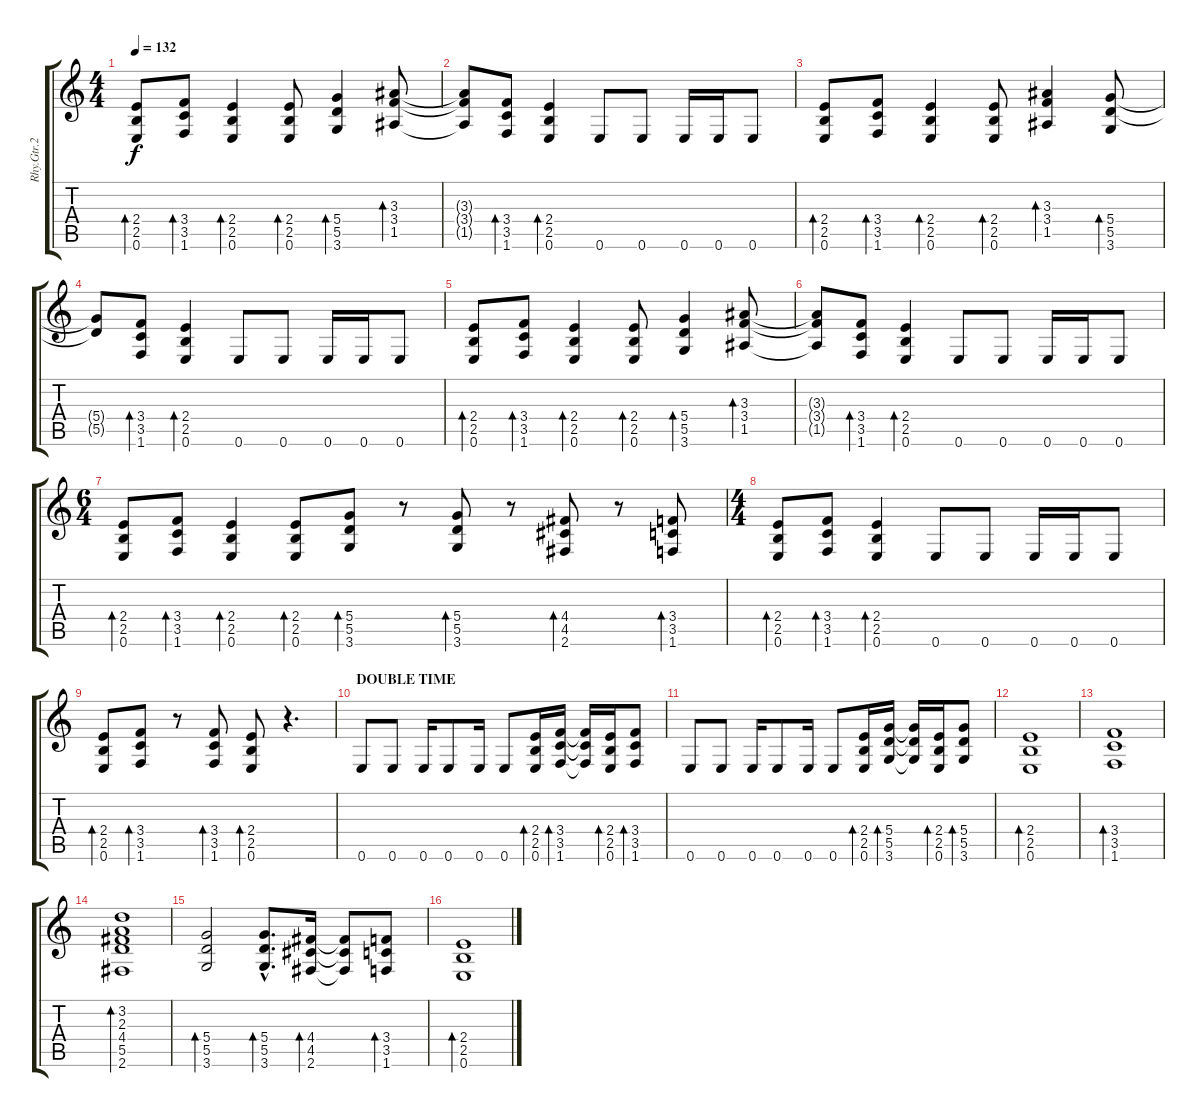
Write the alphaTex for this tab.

\track ("Rhy.Gtr.2" "Rhy.Gtr.2") {instrument distortionguitar}
\staff {score tabs}
\tuning (E4 B3 G3 D3 A2 E2) {hide}
\ts (4 4)
\tempo 132
\clef g2
\ks c
(2.4 2.5 0.6).8{bd 30 dy f} (3.4 3.5 1.6).8{bd 30} (2.4 2.5 0.6).4{bd 30} (2.4 2.5 0.6).8{bd 30} (5.4 5.5 3.6).4{bd 30} (3.3 3.4 1.5).8{bd 60} |
(3.3{t} 3.4{t} 1.5{t}).8 (3.4 3.5 1.6).8{bd 60} (2.4 2.5 0.6).4{bd 30} 0.6.8 0.6.8 0.6.16 0.6.16 0.6.8 |
(2.4 2.5 0.6).8{bd 30} (3.4 3.5 1.6).8{bd 30} (2.4 2.5 0.6).4{bd 30} (2.4 2.5 0.6).8{bd 30} (3.3 3.4 1.5).4{bd 30} (5.4 5.5 3.6).8{bd 60} |
(5.4{t} 5.5{t}).8 (3.4 3.5 1.6).8{bd 60} (2.4 2.5 0.6).4{bd 30} 0.6.8 0.6.8 0.6.16 0.6.16 0.6.8 |
(2.4 2.5 0.6).8{bd 30} (3.4 3.5 1.6).8{bd 30} (2.4 2.5 0.6).4{bd 30} (2.4 2.5 0.6).8{bd 30} (5.4 5.5 3.6).4{bd 30} (3.3 3.4 1.5).8{bd 60} |
(3.3{t} 3.4{t} 1.5{t}).8 (3.4 3.5 1.6).8{bd 60} (2.4 2.5 0.6).4{bd 30} 0.6.8 0.6.8 0.6.16 0.6.16 0.6.8 |
\ts (6 4)
(2.4 2.5 0.6).8{bd 30} (3.4 3.5 1.6).8{bd 30} (2.4 2.5 0.6).4{bd 30} (2.4 2.5 0.6).8{bd 60} (5.4 5.5 3.6).8{bd 30} r.8 (5.4 5.5 3.6).8{bd 30} r.8 (4.4 4.5 2.6).8{bd 30} r.8 (3.4 3.5 1.6).8{bd 60} |
\ts (4 4)
(2.4 2.5 0.6).8{bd 30} (3.4 3.5 1.6).8{bd 30} (2.4 2.5 0.6).4{bd 30} 0.6.8 0.6.8 0.6.16 0.6.16 0.6.8 |
(2.4 2.5 0.6).8{bd 30} (3.4 3.5 1.6).8{bd 30} r.8 (3.4 3.5 1.6).8{bd 60} (2.4 2.5 0.6).8{bd 30} r.4{d} |
\section ("" "DOUBLE TIME")
0.6.8 0.6.8 0.6.16 0.6.8 0.6.16 0.6.8 (2.4 2.5 0.6).16{bd 30} (3.4 3.5 1.6).16{bd 30} (3.4{t} 3.5{t} 1.6{t}).16 (2.4 2.5 0.6).16{bd 30} (3.4 3.5 1.6).8{bd 30} |
0.6.8 0.6.8 0.6.16 0.6.8 0.6.16 0.6.8 (2.4 2.5 0.6).16{bd 30} (5.4 5.5 3.6).16{bd 30} (5.4{t} 5.5{t} 3.6{t}).16 (2.4 2.5 0.6).16{bd 30} (5.4 5.5 3.6).8{bd 30} |
(2.4 2.5 0.6).1{bd 60} |
(3.4 3.5 1.6).1{bd 60} |
(3.2 2.3 4.4 5.5 2.6).1{bd 60} |
(5.4 5.5 3.6).2{bd 60} (5.4{hac} 5.5{hac} 3.6{hac}).8{d bd 60} (4.4 4.5 2.6).16{bd 30} (4.4{t} 4.5{t} 2.6{t}).8 (3.4 3.5 1.6).8{bd 60} |
(2.4 2.5 0.6).1{bd 60}
